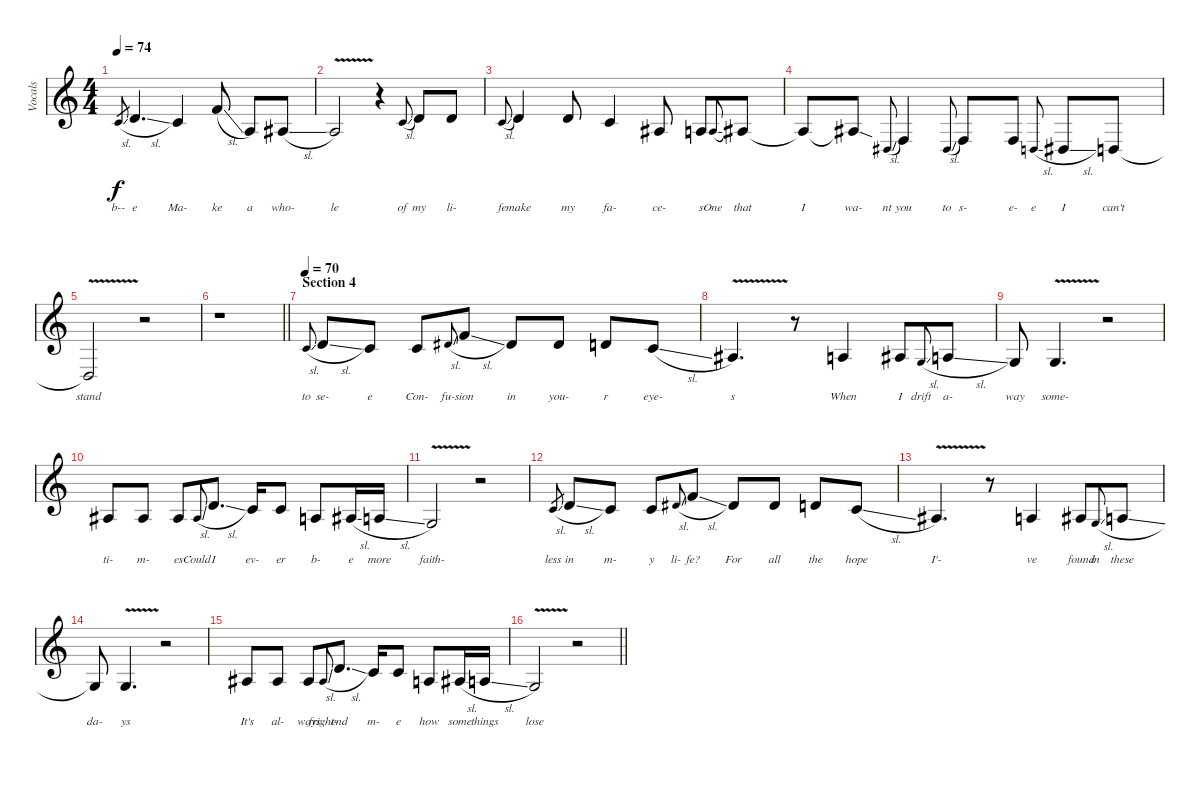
\track ("Vocals" "Vocals") {instrument tenorsax}
\staff {score}
\tuning (E4 B3 G3 D3 A2 E2) {hide}
\ts (4 4)
\tempo 74
\clef g2
\ks c
5.3{sl}.8{lyrics (0 "b--") lyrics (1 "") lyrics (2 "") lyrics (3 "") lyrics (4 "") gr dy f} 7.3{sl}.4{d lyrics (0 "e") lyrics (1 "") lyrics (2 "") lyrics (3 "") lyrics (4 "")} 5.3.4{lyrics (0 "Ma-") lyrics (1 "") lyrics (2 "") lyrics (3 "") lyrics (4 "")} 10.3{sl}.8{lyrics (0 "ke") lyrics (1 "") lyrics (2 "") lyrics (3 "") lyrics (4 "")} 2.3.8{lyrics (0 "a") lyrics (1 "") lyrics (2 "") lyrics (3 "") lyrics (4 "")} 3.3{sl}.8{lyrics (0 "who-") lyrics (1 "") lyrics (2 "") lyrics (3 "") lyrics (4 "")} |
2.3{v}.2{lyrics (0 "le") lyrics (1 "") lyrics (2 "") lyrics (3 "") lyrics (4 "")} r.4 5.3{sl}.8{lyrics (0 "of") lyrics (1 "") lyrics (2 "") lyrics (3 "") lyrics (4 "") gr onbeat} 7.3.8{lyrics (0 "my") lyrics (1 "") lyrics (2 "") lyrics (3 "") lyrics (4 "")} 7.3.8{lyrics (0 "li-") lyrics (1 "") lyrics (2 "") lyrics (3 "") lyrics (4 "")} |
5.3{sl}.8{lyrics (0 "fe") lyrics (1 "") lyrics (2 "") lyrics (3 "") lyrics (4 "") gr onbeat} 7.3.4{lyrics (0 "make") lyrics (1 "") lyrics (2 "") lyrics (3 "") lyrics (4 "")} 7.3.8{lyrics (0 "my") lyrics (1 "") lyrics (2 "") lyrics (3 "") lyrics (4 "")} 5.3.4{lyrics (0 "fa-") lyrics (1 "") lyrics (2 "") lyrics (3 "") lyrics (4 "")} 8.4.8{lyrics (0 "ce-") lyrics (1 "") lyrics (2 "") lyrics (3 "") lyrics (4 "")} 7.4.8{lyrics (0 "s") lyrics (1 "") lyrics (2 "") lyrics (3 "") lyrics (4 "")} 7.4{sl}.8{lyrics (0 "One") lyrics (1 "") lyrics (2 "") lyrics (3 "") lyrics (4 "") gr onbeat} 8.4.8{lyrics (0 "that") lyrics (1 "") lyrics (2 "") lyrics (3 "") lyrics (4 "")} |
8.4{t}.8{lyrics (0 "I") lyrics (1 "") lyrics (2 "") lyrics (3 "") lyrics (4 "")} 8.4{sod t}.8{lyrics (0 "wa-") lyrics (1 "") lyrics (2 "") lyrics (3 "") lyrics (4 "")} 1.4{sl}.8{lyrics (0 "nt") lyrics (1 "") lyrics (2 "") lyrics (3 "") lyrics (4 "") gr onbeat} 3.4.4{lyrics (0 "you") lyrics (1 "") lyrics (2 "") lyrics (3 "") lyrics (4 "")} 1.4{sl}.8{lyrics (0 "to") lyrics (1 "") lyrics (2 "") lyrics (3 "") lyrics (4 "") gr onbeat} 3.4.8{lyrics (0 "s-") lyrics (1 "") lyrics (2 "") lyrics (3 "") lyrics (4 "")} 3.4.8{lyrics (0 "e-") lyrics (1 "") lyrics (2 "") lyrics (3 "") lyrics (4 "")} 5.5{sl}.8{lyrics (0 "e") lyrics (1 "") lyrics (2 "") lyrics (3 "") lyrics (4 "") gr onbeat} 6.5{sl}.8{lyrics (0 "I") lyrics (1 "") lyrics (2 "") lyrics (3 "") lyrics (4 "")} 5.5.8{lyrics (0 "can't") lyrics (1 "") lyrics (2 "") lyrics (3 "") lyrics (4 "")} |
5.5{v t}.2{lyrics (0 "stand") lyrics (1 "") lyrics (2 "") lyrics (3 "") lyrics (4 "")} r.2 |
\barLineRight lightlight
r.1 |
\section ("" "Section 4")
\tempo 70
5.3{sl}.8{lyrics (0 "to") lyrics (1 "") lyrics (2 "") lyrics (3 "") lyrics (4 "") gr onbeat} 7.3{sl}.8{lyrics (0 "se-") lyrics (1 "") lyrics (2 "") lyrics (3 "") lyrics (4 "")} 5.3.8{lyrics (0 "e") lyrics (1 "") lyrics (2 "") lyrics (3 "") lyrics (4 "")} 5.3.8{lyrics (0 "Con-") lyrics (1 "") lyrics (2 "") lyrics (3 "") lyrics (4 "")} 8.3{sl}.8{lyrics (0 "fu-") lyrics (1 "") lyrics (2 "") lyrics (3 "") lyrics (4 "") gr onbeat} 10.3{sl}.8{lyrics (0 "sion") lyrics (1 "") lyrics (2 "") lyrics (3 "") lyrics (4 "")} 8.3.8{lyrics (0 "in") lyrics (1 "") lyrics (2 "") lyrics (3 "") lyrics (4 "")} 8.3.8{lyrics (0 "you-") lyrics (1 "") lyrics (2 "") lyrics (3 "") lyrics (4 "")} 7.3.8{lyrics (0 "r") lyrics (1 "") lyrics (2 "") lyrics (3 "") lyrics (4 "")} 10.4{sl}.8{lyrics (0 "eye-") lyrics (1 "") lyrics (2 "") lyrics (3 "") lyrics (4 "")} |
8.4{v}.4{d lyrics (0 "s") lyrics (1 "") lyrics (2 "") lyrics (3 "") lyrics (4 "")} r.8 7.4.4{lyrics (0 "When") lyrics (1 "") lyrics (2 "") lyrics (3 "") lyrics (4 "")} 8.4.8{lyrics (0 "I") lyrics (1 "") lyrics (2 "") lyrics (3 "") lyrics (4 "")} 5.4{sl}.8{lyrics (0 "drift") lyrics (1 "") lyrics (2 "") lyrics (3 "") lyrics (4 "") gr onbeat} 7.4{sl}.8{lyrics (0 "a-") lyrics (1 "") lyrics (2 "") lyrics (3 "") lyrics (4 "")} |
5.4.8{lyrics (0 "way") lyrics (1 "") lyrics (2 "") lyrics (3 "") lyrics (4 "")} 5.4{v}.4{d lyrics (0 "some-") lyrics (1 "") lyrics (2 "") lyrics (3 "") lyrics (4 "")} r.2 |
8.4.8{lyrics (0 "ti-") lyrics (1 "") lyrics (2 "") lyrics (3 "") lyrics (4 "")} 8.4.8{lyrics (0 "m-") lyrics (1 "") lyrics (2 "") lyrics (3 "") lyrics (4 "")} 8.4.8{lyrics (0 "es") lyrics (1 "") lyrics (2 "") lyrics (3 "") lyrics (4 "")} 8.4{sl}.8{lyrics (0 "Could") lyrics (1 "") lyrics (2 "") lyrics (3 "") lyrics (4 "") gr onbeat} 12.4{sl}.8{d lyrics (0 "I") lyrics (1 "") lyrics (2 "") lyrics (3 "") lyrics (4 "")} 10.4.16{lyrics (0 "ev-") lyrics (1 "") lyrics (2 "") lyrics (3 "") lyrics (4 "")} 10.4.8{lyrics (0 "er") lyrics (1 "") lyrics (2 "") lyrics (3 "") lyrics (4 "")} 7.4.8{lyrics (0 "b-") lyrics (1 "") lyrics (2 "") lyrics (3 "") lyrics (4 "")} 8.4{sl}.16{lyrics (0 "e") lyrics (1 "") lyrics (2 "") lyrics (3 "") lyrics (4 "")} 7.4{sl}.16{lyrics (0 "more") lyrics (1 "") lyrics (2 "") lyrics (3 "") lyrics (4 "")} |
5.4{v}.2{lyrics (0 "faith-") lyrics (1 "") lyrics (2 "") lyrics (3 "") lyrics (4 "")} r.2 |
5.3{sl}.8{lyrics (0 "less") lyrics (1 "") lyrics (2 "") lyrics (3 "") lyrics (4 "") gr} 7.3{sl}.8{lyrics (0 "in") lyrics (1 "") lyrics (2 "") lyrics (3 "") lyrics (4 "")} 5.3.8{lyrics (0 "m-") lyrics (1 "") lyrics (2 "") lyrics (3 "") lyrics (4 "")} 5.3.8{lyrics (0 "y") lyrics (1 "") lyrics (2 "") lyrics (3 "") lyrics (4 "")} 8.3{sl}.8{lyrics (0 "li-") lyrics (1 "") lyrics (2 "") lyrics (3 "") lyrics (4 "") gr onbeat} 10.3{sl}.8{lyrics (0 "fe?") lyrics (1 "") lyrics (2 "") lyrics (3 "") lyrics (4 "")} 8.3.8{lyrics (0 "For") lyrics (1 "") lyrics (2 "") lyrics (3 "") lyrics (4 "")} 8.3.8{lyrics (0 "all") lyrics (1 "") lyrics (2 "") lyrics (3 "") lyrics (4 "")} 7.3.8{lyrics (0 "the") lyrics (1 "") lyrics (2 "") lyrics (3 "") lyrics (4 "")} 10.4{sl}.8{lyrics (0 "hope") lyrics (1 "") lyrics (2 "") lyrics (3 "") lyrics (4 "")} |
8.4{v}.4{d lyrics (0 "I'-") lyrics (1 "") lyrics (2 "") lyrics (3 "") lyrics (4 "")} r.8 7.4.4{lyrics (0 "ve") lyrics (1 "") lyrics (2 "") lyrics (3 "") lyrics (4 "")} 8.4.8{lyrics (0 "found") lyrics (1 "") lyrics (2 "") lyrics (3 "") lyrics (4 "")} 5.4{sl}.8{lyrics (0 "in") lyrics (1 "") lyrics (2 "") lyrics (3 "") lyrics (4 "") gr onbeat} 7.4{sl}.8{lyrics (0 "these") lyrics (1 "") lyrics (2 "") lyrics (3 "") lyrics (4 "")} |
5.4.8{lyrics (0 "da-") lyrics (1 "") lyrics (2 "") lyrics (3 "") lyrics (4 "")} 5.4{v}.4{d lyrics (0 "ys") lyrics (1 "") lyrics (2 "") lyrics (3 "") lyrics (4 "")} r.2 |
8.4.8{lyrics (0 "It's") lyrics (1 "") lyrics (2 "") lyrics (3 "") lyrics (4 "")} 8.4.8{lyrics (0 "al-") lyrics (1 "") lyrics (2 "") lyrics (3 "") lyrics (4 "")} 8.4.8{lyrics (0 "ways") lyrics (1 "") lyrics (2 "") lyrics (3 "") lyrics (4 "")} 8.4{sl}.8{lyrics (0 "fright-") lyrics (1 "") lyrics (2 "") lyrics (3 "") lyrics (4 "") gr onbeat} 12.4{sl}.8{d lyrics (0 "end") lyrics (1 "") lyrics (2 "") lyrics (3 "") lyrics (4 "")} 10.4.16{lyrics (0 "m-") lyrics (1 "") lyrics (2 "") lyrics (3 "") lyrics (4 "")} 10.4.8{lyrics (0 "e") lyrics (1 "") lyrics (2 "") lyrics (3 "") lyrics (4 "")} 7.4.8{lyrics (0 "how") lyrics (1 "") lyrics (2 "") lyrics (3 "") lyrics (4 "")} 8.4{sl}.16{lyrics (0 "some") lyrics (1 "") lyrics (2 "") lyrics (3 "") lyrics (4 "")} 7.4{sl}.16{lyrics (0 "things") lyrics (1 "") lyrics (2 "") lyrics (3 "") lyrics (4 "")} |
\barLineRight lightlight
5.4{v}.2{lyrics (0 "lose") lyrics (1 "") lyrics (2 "") lyrics (3 "") lyrics (4 "")} r.2
